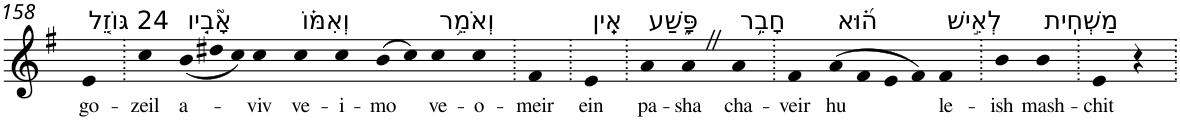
**kern	**text
*part1	*part1
*staff1	*staff1
*I"Piano	*
*I'Pno	*
!!LO:PB:g=z
*clefG2	*
*k[f#]	*
*G:	*
=158	=158
!LO:TX:a:t=24 גּוֹזֵ֤ל	!
!	!LO:LY:b
4e	go-
=159.	=159.
!	!LO:LY:b
4cc	-zeil
*Xtuplet	*
!LO:TX:a:t=אָ֘בִ֤יו	!
!	!LO:LY:b
(<12b	a-
12dd#X	.
12cc)	.
!	!LO:LY:b
4cc	-viv
!LO:TX:a:t=וְאִמּ֗וֹ	!
!	!LO:LY:b
4cc	ve-
!	!LO:LY:b
4cc	-i-
!	!LO:LY:b
(>8b	-mo
8cc)	.
!LO:TX:a:t=וְאֹמֵ֥ר	!
!	!LO:LY:b
4cc	ve-
!	!LO:LY:b
4cc	-o-
=160.	=160.
!	!LO:LY:b
4f#	-meir
=161.	=161.
!LO:TX:a:t=אֵֽין	!
!	!LO:LY:b
4e	ein
=162.	=162.
!LO:TX:a:t=פָּ֑שַׁע	!
!	!LO:LY:b
4a	pa-
!	!LO:LY:b
4aZ	-sha
!LO:TX:a:t=חָבֵ֥ר	!
!	!LO:LY:b
4a	cha-
=163.	=163.
!	!LO:LY:b
4f#	-veir
!LO:TX:a:t=ה֝֗וּא	!
!	!LO:LY:b
(>8a	hu
8f#	.
8e	.
8f#)	.
!LO:TX:a:t=לְאִ֣ישׁ	!
!	!LO:LY:b
4f#	le-
=164.	=164.
!	!LO:LY:b
4b	-ish
!LO:TX:a:t=מַשְׁחִֽית	!
!	!LO:LY:b
4b	mash-
=165.	=165.
!	!LO:LY:b
4e	-chit
4r	.
=.	=.
*-	*-
